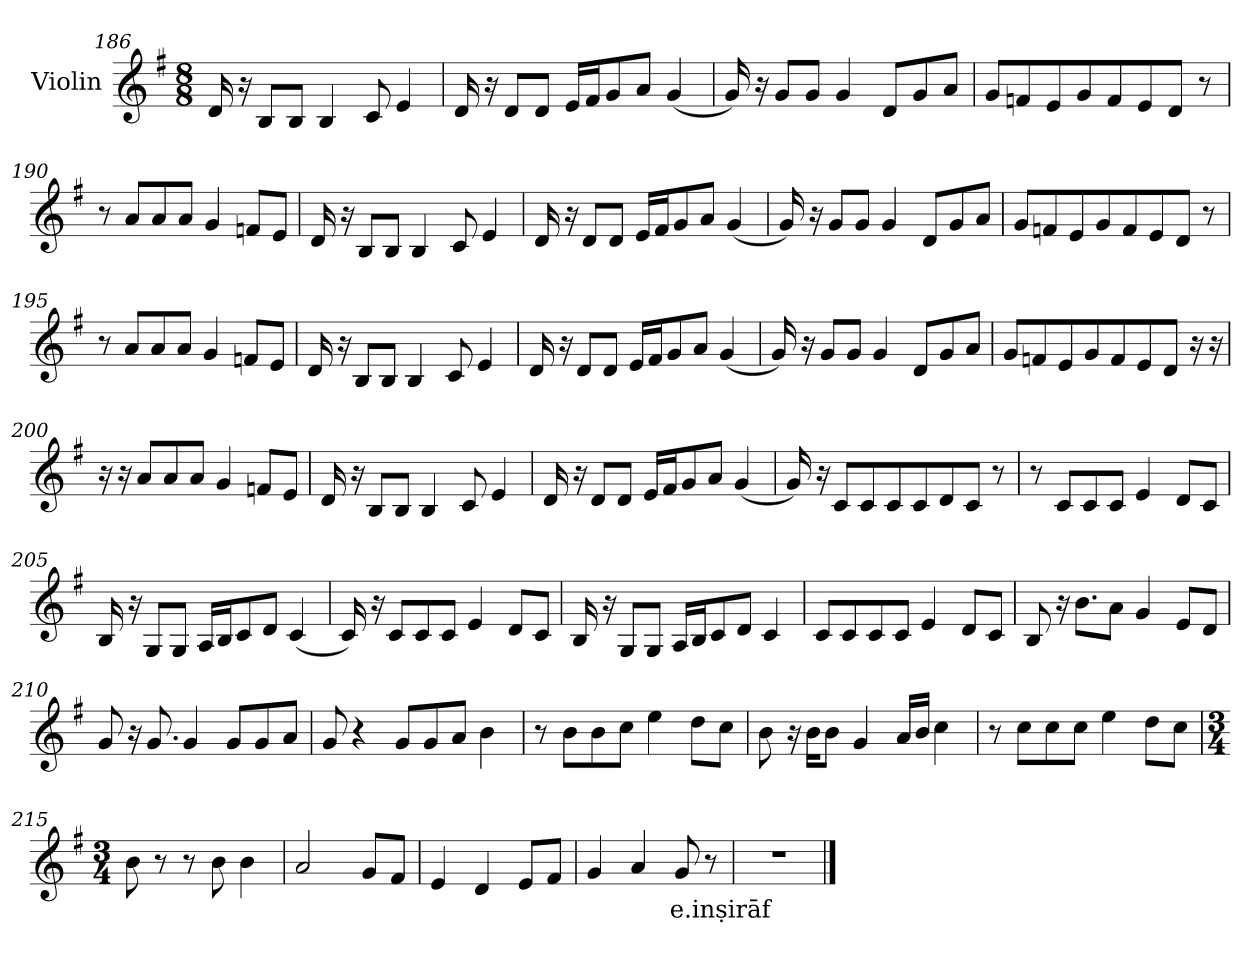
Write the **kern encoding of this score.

**kern	**text
*part1	*part1
*staff1	*staff1
*I"Violin	*
*clefG2	*
*k[f#]	*
*G:	*
*M8/8	*
=186	=186
16d/	.
16r	.
8B/L	.
8B/J	.
4B/	.
8c/	.
4e/	.
=187	=187
16d/	.
16r	.
8d/L	.
8d/J	.
16e/LL	.
16f#/J	.
8g/	.
8a/J	.
(<4g/	.
!!LO:LB:g=z
=188	=188
16g/)	.
16r	.
8g/L	.
8g/J	.
4g/	.
8d/L	.
8g/	.
8a/J	.
=189	=189
8g/L	.
8fn/	.
8e/	.
8g/	.
8f/	.
8e/	.
8d/J	.
8r	.
=190	=190
8r	.
8a/L	.
8a/	.
8a/J	.
4g/	.
8fn/L	.
8e/J	.
=191	=191
16d/	.
16r	.
8B/L	.
8B/J	.
4B/	.
8c/	.
4e/	.
!!LO:LB:g=z
=192	=192
16d/	.
16r	.
8d/L	.
8d/J	.
16e/LL	.
16f#/J	.
8g/	.
8a/J	.
(<4g/	.
=193	=193
16g/)	.
16r	.
8g/L	.
8g/J	.
4g/	.
8d/L	.
8g/	.
8a/J	.
=194	=194
8g/L	.
8fn/	.
8e/	.
8g/	.
8f/	.
8e/	.
8d/J	.
8r	.
=195	=195
8r	.
8a/L	.
8a/	.
8a/J	.
4g/	.
8fn/L	.
8e/J	.
!!LO:LB:g=z
=196	=196
16d/	.
16r	.
8B/L	.
8B/J	.
4B/	.
8c/	.
4e/	.
=197	=197
16d/	.
16r	.
8d/L	.
8d/J	.
16e/LL	.
16f#/J	.
8g/	.
8a/J	.
(<4g/	.
=198	=198
16g/)	.
16r	.
8g/L	.
8g/J	.
4g/	.
8d/L	.
8g/	.
8a/J	.
!!LO:LB:g=z
=199	=199
8g/L	.
8fn/	.
8e/	.
8g/	.
8f/	.
8e/	.
8d/J	.
16r	.
16r	.
=200	=200
16r	.
16r	.
8a/L	.
8a/	.
8a/J	.
4g/	.
8fn/L	.
8e/J	.
=201	=201
16d/	.
16r	.
8B/L	.
8B/J	.
4B/	.
8c/	.
4e/	.
!!LO:LB:g=z
=202	=202
16d/	.
16r	.
8d/L	.
8d/J	.
16e/LL	.
16f#/J	.
8g/	.
8a/J	.
(<4g/	.
=203	=203
16g/)	.
16r	.
8c/L	.
8c/	.
8c/	.
8c/	.
8d/	.
8c/J	.
8r	.
=204	=204
8r	.
8c/L	.
8c/	.
8c/J	.
4e/	.
8d/L	.
8c/J	.
!!LO:PB:g=z
=205	=205
16B/	.
16r	.
8G/L	.
8G/J	.
16A/LL	.
16B/J	.
8c/	.
8d/J	.
(<4c/	.
=206	=206
16c/)	.
16r	.
8c/L	.
8c/	.
8c/J	.
4e/	.
8d/L	.
8c/J	.
=207	=207
16B/	.
16r	.
8G/L	.
8G/J	.
16A/LL	.
16B/J	.
8c/	.
8d/J	.
4c/	.
!!LO:LB:g=z
=208	=208
8c/L	.
8c/	.
8c/	.
8c/J	.
4e/	.
8d/L	.
8c/J	.
=209	=209
8B/	.
16r	.
8.b\L	.
8a\J	.
4g/	.
8e/L	.
8d/J	.
=210	=210
8g/	.
16r	.
8.g/	.
4g/	.
8g/L	.
8g/	.
8a/J	.
=211	=211
8g/	.
4r	.
8g/L	.
8g/	.
8a/J	.
4b\	.
!!LO:LB:g=z
=212	=212
8r	.
8b\L	.
8b\	.
8cc\J	.
4ee\	.
8dd\L	.
8cc\J	.
=213	=213
8b\	.
16r	.
16b\KL	.
8b\J	.
4g/	.
16a/LL	.
16b/JJ	.
4cc\	.
=214	=214
8r	.
8cc\L	.
8cc\	.
8cc\J	.
4ee\	.
8dd\L	.
8cc\J	.
=215	=215
*M3/4	*
8b\	.
8r	.
8r	.
8b\	.
4b\	.
=216	=216
2a/	.
8g/L	.
8f#/J	.
!!LO:LB:g=z
=217	=217
4e/	.
4d/	.
8e/L	.
8f#/J	.
=218	=218
4g/	.
4a/	.
!	!LO:LY:b
8g/	e.inṣirāf
8r	.
=219	=219
2.r	.
==	==
*-	*-
